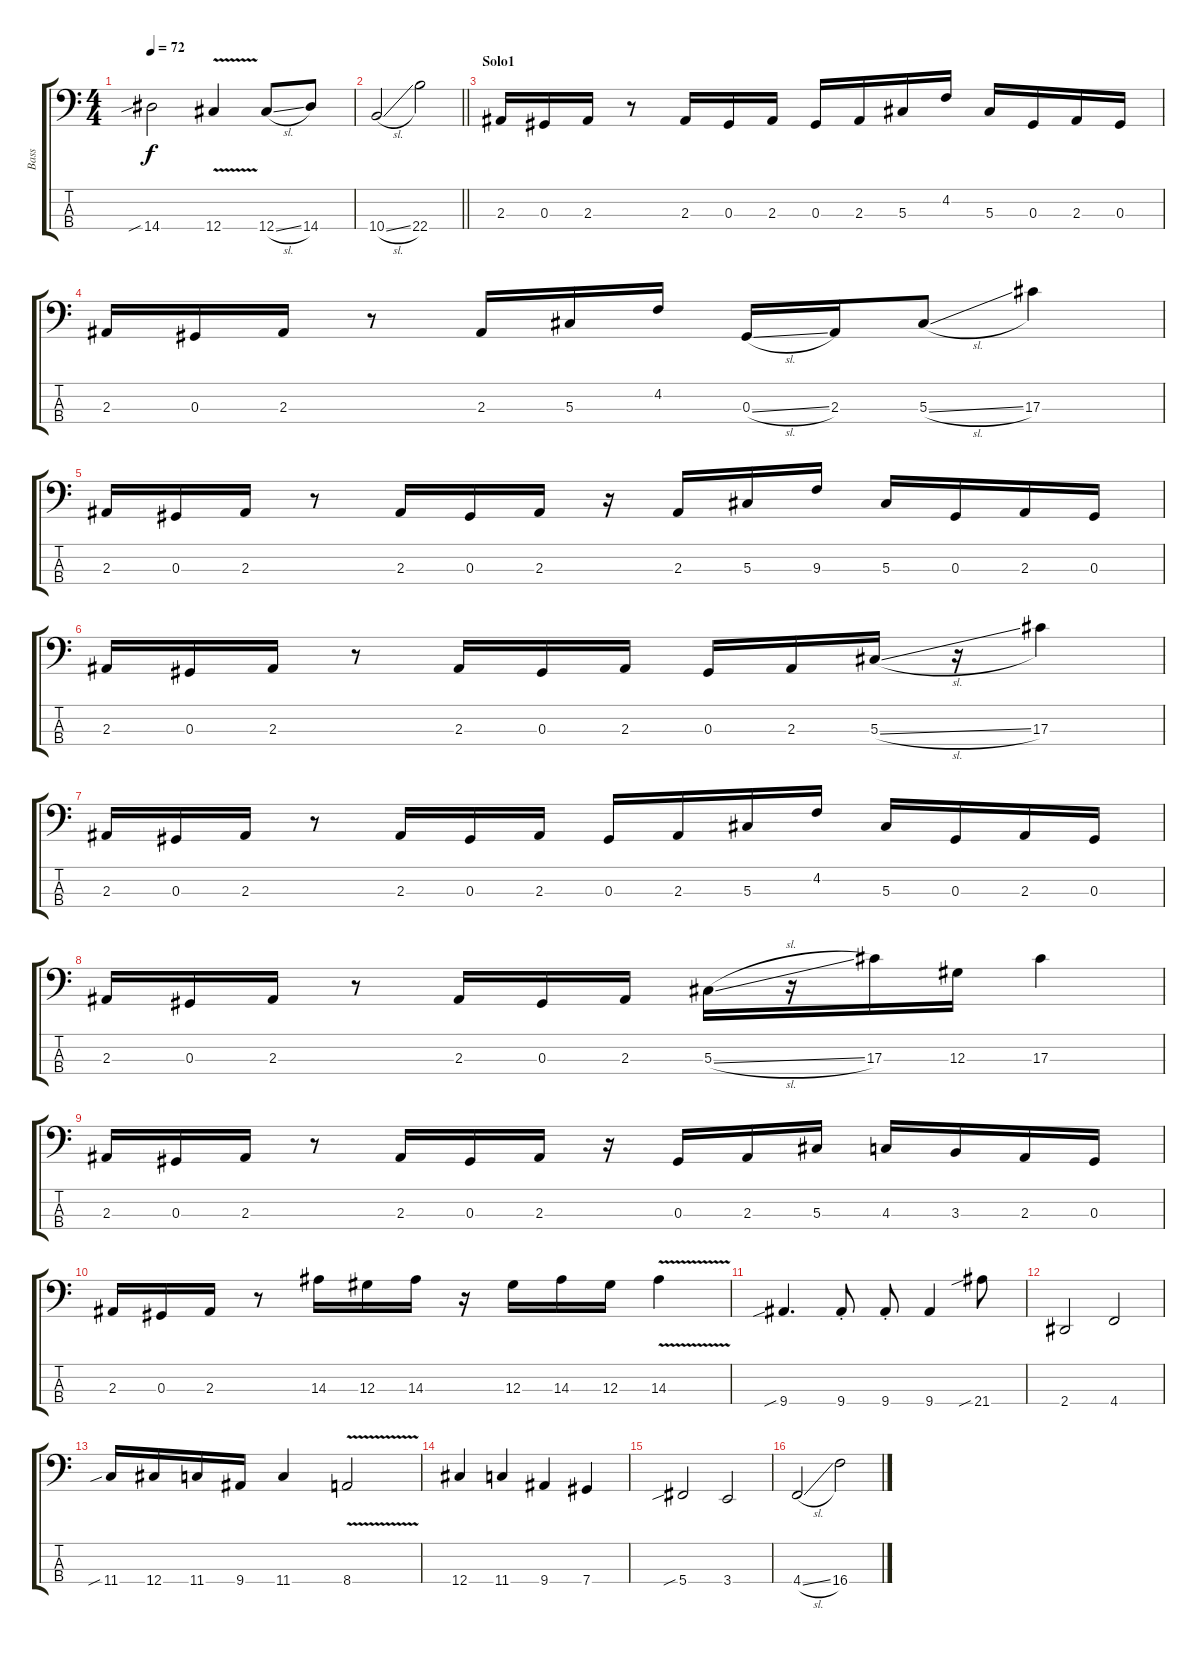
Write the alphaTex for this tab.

\track ("Bass" "Bass") {instrument fretlessbass}
\staff {score tabs}
\tuning (Gb2 Db2 Ab1 Db1) {hide}
\ts (4 4)
\tempo 72
\clef f4
\ks c
14.4{sib}.2{dy f} 12.4{v}.4 12.4{sl}.8 14.4.8 |
\barLineRight lightlight
10.4{sl}.2 22.4.2 |
\section ("" "Solo1")
2.3.16 0.3.16 2.3.16 r.8 2.3.16 0.3.16 2.3.16 0.3.16 2.3.16 5.3.16 4.2.16 5.3.16 0.3.16 2.3.16 0.3.16 |
2.3.16 0.3.16 2.3.16 r.8 2.3.16 5.3.16 4.2.16 0.3{sl}.16 2.3.16 5.3{sl}.8 17.3.4 |
2.3.16 0.3.16 2.3.16 r.8 2.3.16 0.3.16 2.3.16 r.16 2.3.16 5.3.16 9.3.16 5.3.16 0.3.16 2.3.16 0.3.16 |
2.3.16 0.3.16 2.3.16 r.8 2.3.16 0.3.16 2.3.16 0.3.16 2.3.16 5.3{sl}.16 r.16 17.3.4 |
2.3.16 0.3.16 2.3.16 r.8 2.3.16 0.3.16 2.3.16 0.3.16 2.3.16 5.3.16 4.2.16 5.3.16 0.3.16 2.3.16 0.3.16 |
2.3.16 0.3.16 2.3.16 r.8 2.3.16 0.3.16 2.3.16 5.3{sl}.16 r.16 17.3.16 12.3.16 17.3.4 |
2.3.16 0.3.16 2.3.16 r.8 2.3.16 0.3.16 2.3.16 r.16 0.3.16 2.3.16 5.3.16 4.3.16 3.3.16 2.3.16 0.3.16 |
2.3.16 0.3.16 2.3.16 r.8 14.3.16 12.3.16 14.3.16 r.16 12.3.16 14.3.16 12.3.16 14.3{v}.4 |
\section ("" "")
9.4{sib}.4{d} 9.4{st}.8 9.4{st}.8 9.4.4 21.4{sib}.8 |
2.4.2 4.4.2 |
11.4{sib}.16 12.4.16 11.4.16 9.4.16 11.4.4 8.4{v}.2 |
12.4.4 11.4.4 9.4.4 7.4.4 |
5.4{sib}.2 3.4.2 |
4.4{sl}.2 16.4.2
